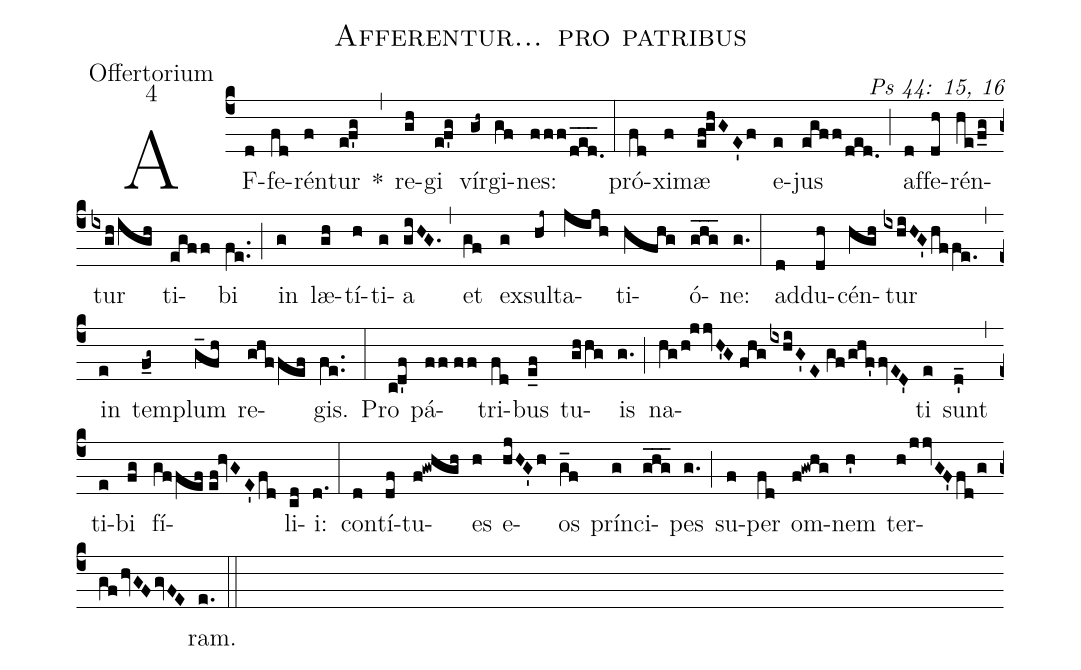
name: Afferentur... pro patribus;
office-part: Offertorium;
mode: 4;
commentary: Ps 44: 15, 16;
%%
(c4) AF(d)fe(fd)rén(f)tur(e!f'g) *(,) re(gh)gi(e!f'g) vír(gh~)gi(gf)nes:(fff/ded.___) (:)
pró(fd)xi(f)mæ(ef!ghGE'f) e(e)jus(egff/ded.) (;) af(d)fe(dh)rén(he/f_g)tur(ixgh/igh) ti(egff)bi(fe..) (;) in(g) læ(gh)tí(h)ti(g)a(giHG.) (,) et(gf) ex(g)sul(hj~)ta(jijh)ti(hfhg)ó(ghg___)ne:(g.) (:)
ad(d)du(dh)cén(hgh)tur(ixhiHG'hffe.) (,) in(e) tem(f_g~)plum(g_fh) re(ghf/fef)gis.(fe..) (:)
Pro(c!d'f) pá(ff//ff)tri(fd)bus(e_f) tu(gh/hg)is(g.) (;) na(hg/h!j/jvH'G//fhg/ixhiG'E//gf/ghf'/fvED')ti(e) sunt(d'_) (,) ti(e)bi(fg) fí(gf/fef//ef!hvGE'/fd)li(cd)i:(d.) (:)
con(d)tí(df)tu(f!gwhgh)es(h) e(hjHG'/h)os(g_f) prín(g)ci(ghg___)pes(g.) (;) su(f)per(fd) om(f!gwhg)nem(h') ter(h/j/jvGF'/fd/g/gf/hvGF/gvFE)ram.(e.) (::)
